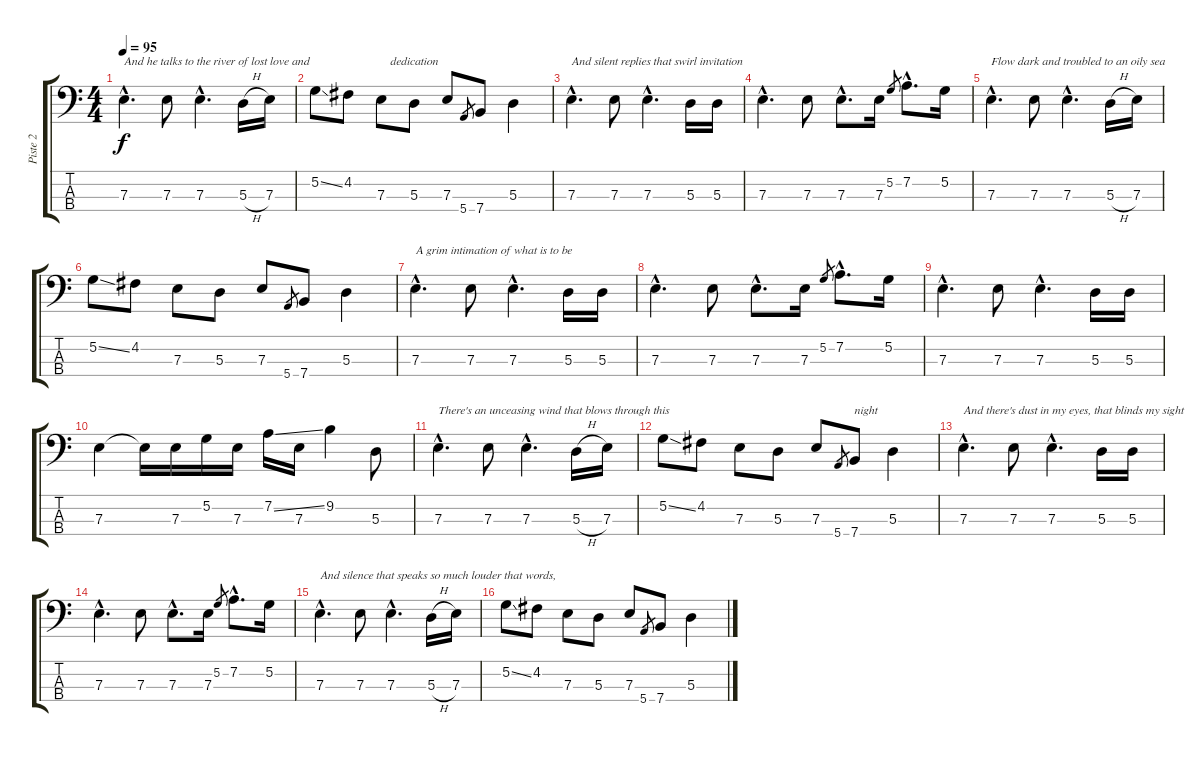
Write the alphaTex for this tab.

\track ("Piste 2" "Piste 2") {instrument slapbass1}
\staff {score tabs}
\tuning (G2 D2 A1 E1) {hide}
\ts (4 4)
\tempo 95
\clef f4
\ks c
7.3{hac}.4{d txt "And he talks to the river of lost love and" dy f} 7.3.8 7.3{hac}.4{d} 5.3{h}.16 7.3.16 |
5.2{ss}.8 4.2.8 7.3.8{txt "   dedication"} 5.3.8 7.3.8 5.4.8{gr} 7.4.8 5.3.4 |
7.3{hac}.4{d txt "And silent replies that swirl invitation"} 7.3.8 7.3{hac}.4{d} 5.3.16 5.3.16 |
7.3{hac}.4{d} 7.3.8 7.3{hac}.8{d} 7.3.16 5.2.8{gr} 7.2{hac}.8{d} 5.2.16 |
7.3{hac}.4{d txt "Flow dark and troubled to an oily sea"} 7.3.8 7.3{hac}.4{d} 5.3{h}.16 7.3.16 |
5.2{ss}.8 4.2.8 7.3.8 5.3.8 7.3.8 5.4.8{gr} 7.4.8 5.3.4 |
7.3{hac}.4{d txt "A grim intimation of what is to be"} 7.3.8 7.3{hac}.4{d} 5.3.16 5.3.16 |
7.3{hac}.4{d} 7.3.8 7.3{hac}.8{d} 7.3.16 5.2.8{gr} 7.2{hac}.8{d} 5.2.16 |
7.3{hac}.4{d} 7.3.8 7.3{hac}.4{d} 5.3.16 5.3.16 |
7.3.4 7.3{t}.16 7.3.16 5.2.16 7.3.16 7.2{ss}.16 7.3.16 9.2.4 5.3.8 |
7.3{hac}.4{d txt "There's an unceasing wind that blows through this "} 7.3.8 7.3{hac}.4{d} 5.3{h}.16 7.3.16 |
5.2{ss}.8 4.2.8 7.3.8 5.3.8 7.3.8 5.4.8{gr} 7.4.8{txt "night"} 5.3.4 |
7.3{hac}.4{d txt "And there's dust in my eyes, that blinds my sight"} 7.3.8 7.3{hac}.4{d} 5.3.16 5.3.16 |
7.3{hac}.4{d} 7.3.8 7.3{hac}.8{d} 7.3.16 5.2.8{gr} 7.2{hac}.8{d} 5.2.16 |
7.3{hac}.4{d txt "And silence that speaks so much louder that words,"} 7.3.8 7.3{hac}.4{d} 5.3{h}.16 7.3.16 |
5.2{ss}.8 4.2.8 7.3.8 5.3.8 7.3.8 5.4.8{gr} 7.4.8 5.3.4
